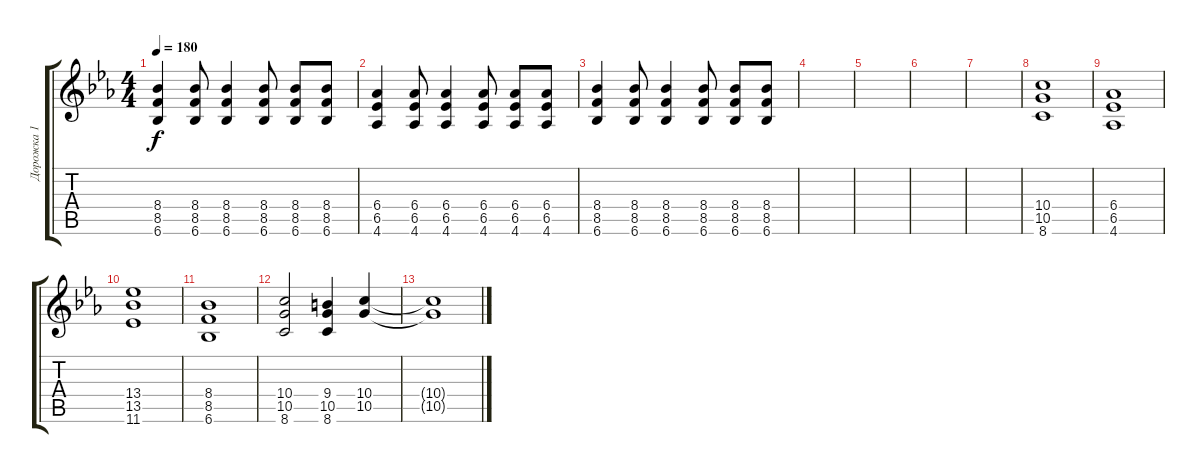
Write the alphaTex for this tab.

\track ("Дорожка 1" "Дорожка 1") {instrument distortionguitar}
\staff {score tabs}
\tuning (E4 B3 G3 D3 A2 E2) {hide}
\ts (4 4)
\tempo 180
\clef g2
\ks eb
(8.4 8.5 6.6).4{dy f} (8.4 8.5 6.6).8 (8.4 8.5 6.6).4 (8.4 8.5 6.6).8 (8.4 8.5 6.6).8 (8.4 8.5 6.6).8 |
(6.4 6.5 4.6).4 (6.4 6.5 4.6).8 (6.4 6.5 4.6).4 (6.4 6.5 4.6).8 (6.4 6.5 4.6).8 (6.4 6.5 4.6).8 |
(8.4 8.5 6.6).4 (8.4 8.5 6.6).8 (8.4 8.5 6.6).4 (8.4 8.5 6.6).8 (8.4 8.5 6.6).8 (8.4 8.5 6.6).8 |
|
|
|
|
(10.4 10.5 8.6).1 |
(6.4 6.5 4.6).1 |
(13.4 13.5 11.6).1 |
(8.4 8.5 6.6).1 |
(10.4 10.5 8.6).2 (9.4 10.5 8.6).4 (10.4 10.5).4 |
(10.4{t} 10.5{t}).1
